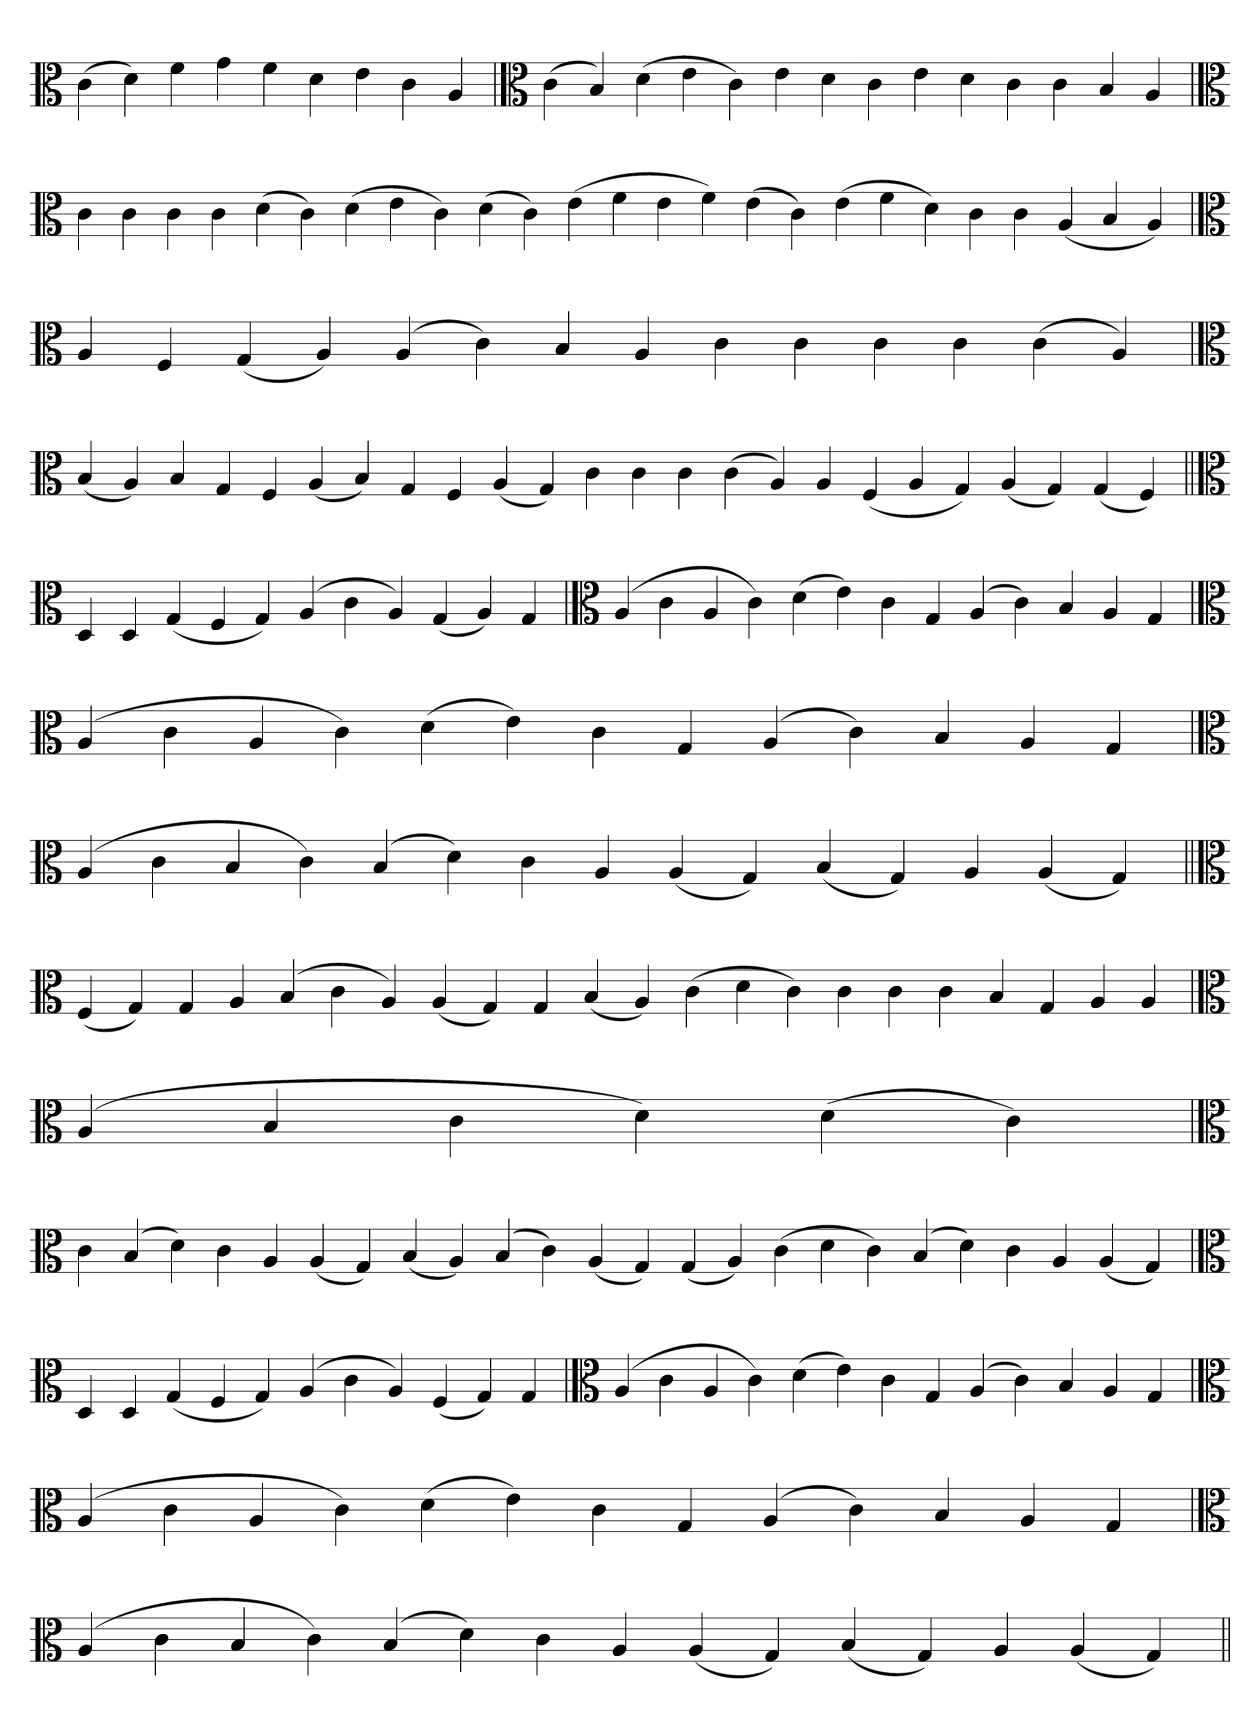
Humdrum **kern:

**kern
*part1
*staff1
*clefC3
=
(4c
4d)
4f
4g
4f
4d
4e
4c
4A
=`
*clefC3
(4c
4B)
(4d
4e
4c)
4e
4d
4c
4e
4d
4c
4c
4B
4A
=
*clefC3
4c
4c
4c
4c
(4d
4c)
(4d
4e
4c)
(4d
4c)
(4e
4f
4e
4f)
(4e
4c)
(4e
4f
4d)
4c
4c
(4A
4B
4A)
='
*clefC3
4A
4F
(4G
4A)
(4A
4c)
4B
4A
4c
4c
4c
4c
(4c
4A)
=`
*clefC3
(4B
4A)
4B
4G
4F
(4A
4B)
4G
4F
(4A
4G)
4c
4c
4c
(4c
4A)
4A
(4F
4A
4G)
(4A
4G)
(4G
4F)
=||
*clefC3
4D
4D
(4G
4F
4G)
(4A
4c
4A)
(4G
4A)
4G
='
*clefC3
(4A
4c
4A
4c)
(4d
4e)
4c
4G
(4A
4c)
4B
4A
4G
=`
*clefC3
(4A
4c
4A
4c)
(4d
4e)
4c
4G
(4A
4c)
4B
4A
4G
='
*clefC3
(4A
4c
4B
4c)
(4B
4d)
4c
4A
(4A
4G)
(4B
4G)
4A
(4A
4G)
=||
*clefC3
(4F
4G)
4G
4A
(4B
4c
4A)
(4A
4G)
4G
(4B
4A)
(4c
4d
4c)
4c
4c
4c
4B
4G
4A
4A
='
*clefC3
(4A
4B
4c
4d)
(4d
4c)
=
*clefC3
4c
(4B
4d)
4c
4A
(4A
4G)
(4B
4A)
(4B
4c)
(4A
4G)
(4G
4A)
(4c
4d
4c)
(4B
4d)
4c
4A
(4A
4G)
='
*clefC3
4D
4D
(4G
4F
4G)
(4A
4c
4A)
(4F
4G)
4G
='
*clefC3
(4A
4c
4A
4c)
(4d
4e)
4c
4G
(4A
4c)
4B
4A
4G
=`
*clefC3
(4A
4c
4A
4c)
(4d
4e)
4c
4G
(4A
4c)
4B
4A
4G
='
*clefC3
(4A
4c
4B
4c)
(4B
4d)
4c
4A
(4A
4G)
(4B
4G)
4A
(4A
4G)
=||
*-
